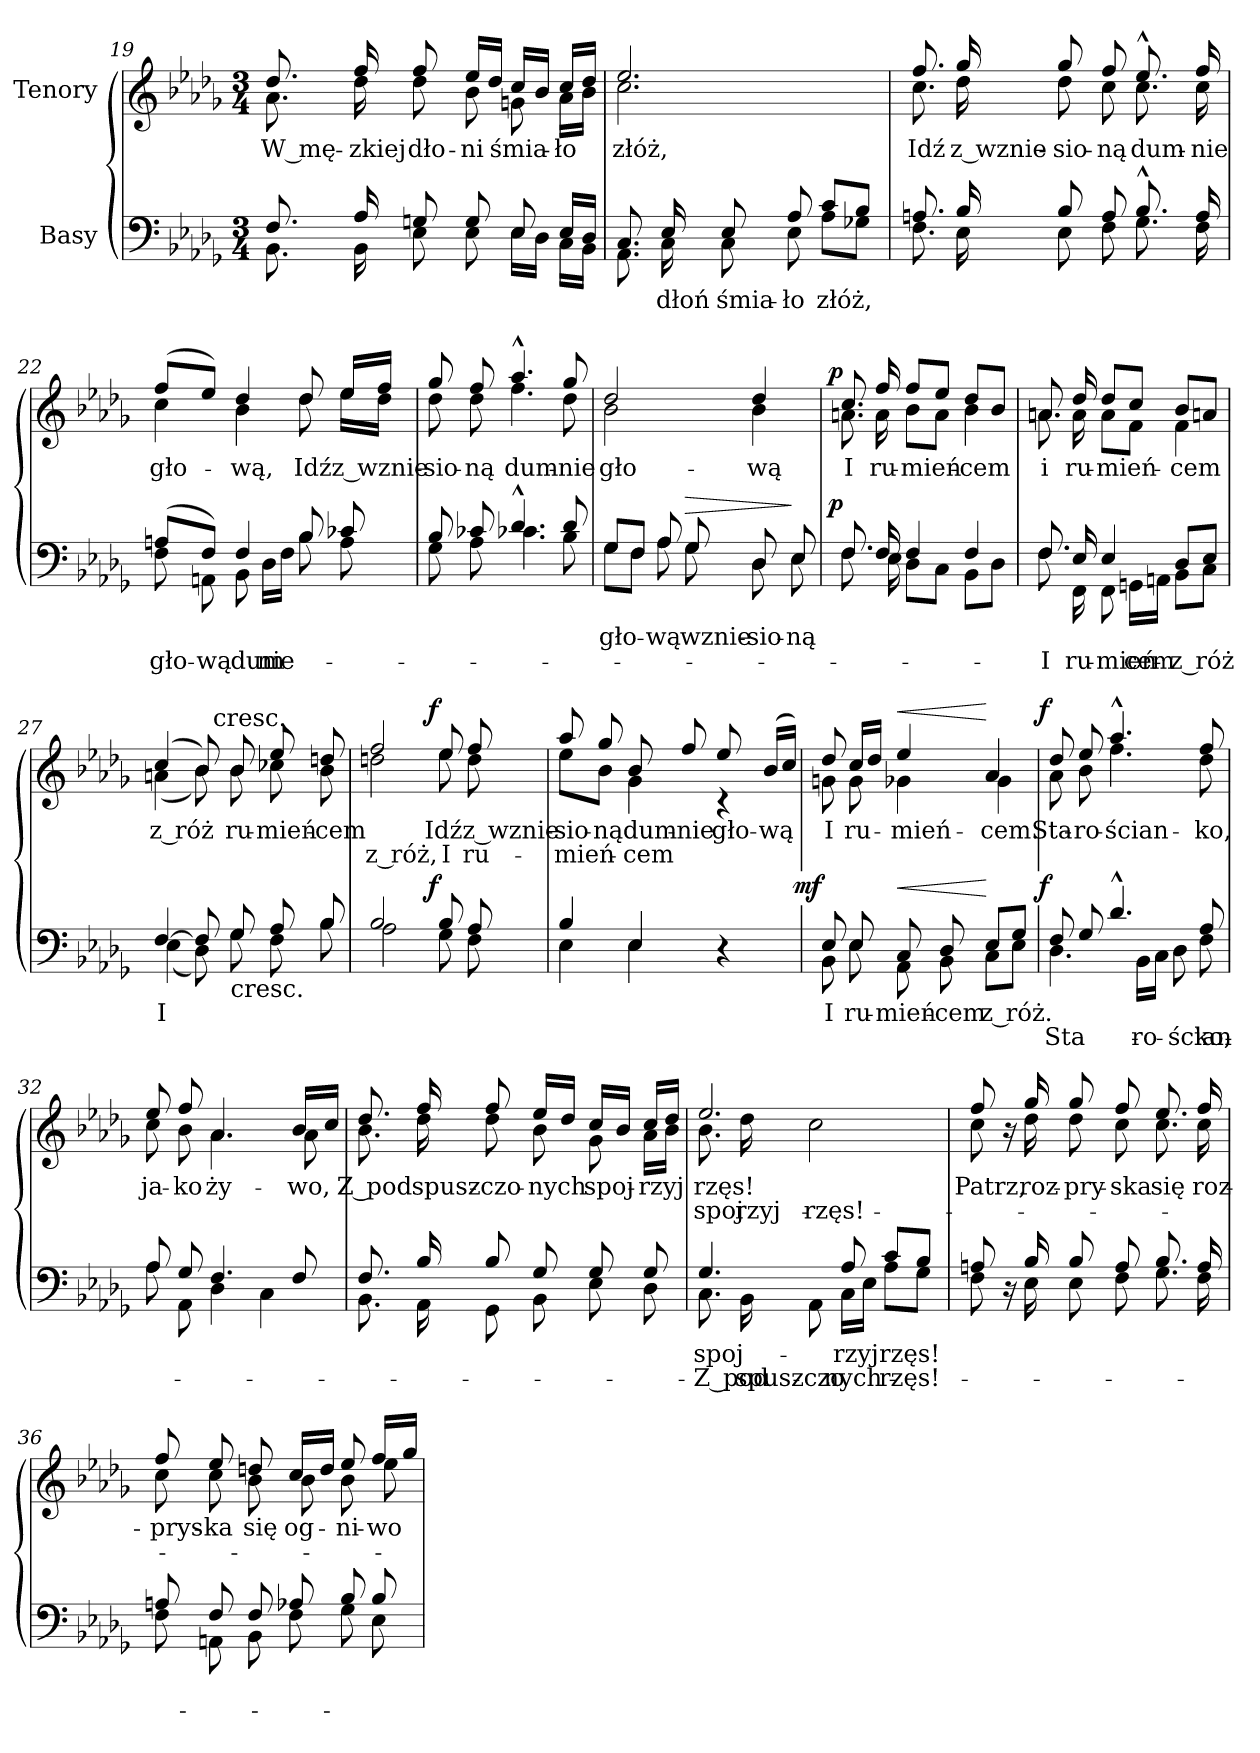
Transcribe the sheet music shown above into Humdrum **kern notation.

**kern	**text	**text	**dynam	**kern	**text	**text	**dynam
*part2	*part2	*part2	*part2	*part1	*part1	*part1	*part1
*staff2	*staff2	*staff2	*staff2	*staff1	*staff1	*staff1	*staff1
*I"Basy	*	*	*	*I"Tenory	*	*	*
*clefF4	*	*	*	*	*	*	*
*	*	*	*	*ITrd8c12	*	*	*
*k[b-e-a-d-g-]	*	*	*	*k[b-e-a-d-g-]	*	*	*
*M3/4	*	*	*	*M3/4	*	*	*
=19	=19	=19	=19	=19	=19	=19	=19
*^	*	*	*	*^	*	*	*
8.F/	8.BB-\	.	.	.	8.d-/	8.A-\	W mę-	.	.
16A-/	16BB-\	.	.	.	16f/	16d-\	-zkiej	.	.
8Gn/	8E-\	.	.	.	8f/	8d-\	dło-	.	.
8G/	8E-\	.	.	.	16e-/LL	8B-\	-ni	.	.
.	.	.	.	.	16d-/JJ	.	.	.	.
8E-/	16E-\LL	.	.	.	16c/LL	8Gn\	śmia-	.	.
.	16D-\JJ	.	.	.	16B-/JJ	.	.	.	.
16E-/LL	16C\LL	.	.	.	16c/LL	16A-\LL	-ło	.	.
16D-/JJ	16BB-\JJ	.	.	.	16d-/JJ	16B-\JJ	.	.	.
=20	=20	=20	=20	=20	=20	=20	=20	=20	=20
8.C/	8.AA-\	.	.	.	2.e-/	2.c\	złóż,	.	.
16E-/	16C\	dłoń	.	.	.	.	.	.	.
8E-/	8C\	śmia-	.	.	.	.	.	.	.
8A-/	8E-\	-ło	.	.	.	.	.	.	.
8c/L	8A-\L	złóż,	.	.	.	.	.	.	.
8B-/J	8G-X\J	.	.	.	.	.	.	.	.
=21	=21	=21	=21	=21	=21	=21	=21	=21	=21
8.An/	8.F\	.	.	.	8.f/	8.c\	Idź	.	.
16B-/	16E-\	.	.	.	16g-/	16d-\	z wznie-	.	.
8B-/	8E-\	.	.	.	8g-/	8d-\	-sio-	.	.
8A/	8F\	.	.	.	8f/	8c\	-ną	.	.
8.B-^^/	8.G-\	.	.	.	8.e-^^/	8.c\	dum-	.	.
16A/	16F\	.	.	.	16f/	16c\	-nie	.	.
=22	=22	=22	=22	=22	=22	=22	=22	=22	=22
(8An/L	8F\	.	gło-	.	(<8f/L	4c\	gło-	.	.
8F/J)	8AAn\	.	-wą	.	8e-/J)	.	.	.	.
4F/	8BB-\	.	dum-	.	4d-/	4B-\	-wą,	.	.
.	16D-\LL	.	-nie	.	.	.	.	.	.
.	16F\JJ	.	.	.	.	.	.	.	.
8B-/	8B-\	.	.	.	8d-/	8d-\	Idź	.	.
8c-X/	8A\	.	.	.	16e-/LL	16e-\LL	z wznie-	.	.
.	.	.	.	.	16f/JJ	16d-\JJ	.	.	.
=23	=23	=23	=23	=23	=23	=23	=23	=23	=23
8B-/	8G-\	.	.	.	8g-/	8d-\	-sio-	.	.
8c-X/	8A-\	.	.	.	8f/	8d-\	-ną	.	.
4.d-^^/	4.c-X\	.	.	.	4.a-^^/	4.f\	dum-	.	.
8d-/	8B-\	.	.	.	8g-/	8d-\	-nie	.	.
=24	=24	=24	=24	=24	=24	=24	=24	=24	=24
8G-/L	8G-\L	gło-	.	.	2d-/	2B-\	gło-	.	.
8F/J	8F\J	.	.	.	.	.	.	.	.
8A-/	8A-\	-wą	.	.	.	.	.	.	.
!	!	!	!	!LO:HP:a	!	!	!	!	!
8G-/	8G-\	wznie-	.	>	.	.	.	.	.
8D-/	8D-\	-sio-	.	.	4d-/	4B-\	-wą	.	.
8E-/	8E-\	-ną	.	]	.	.	.	.	.
=25	=25	=25	=25	=25	=25	=25	=25	=25	=25
!	!	!	!	!LO:DY:b:rj	!	!	!	!	!LO:DY:a:rj
8.F/	8.F\	.	.	p	8.c/	8.An\	I	.	p
16F/	16E-\	.	.	.	16f/	16A\	ru-	.	.
4F/	8D-\L	.	.	.	8f/L	8B-\L	-mień-	.	.
.	8C\J	.	.	.	8e-/J	8A\J	.	.	.
4F/	8BB-\L	.	.	.	8d-/L	4B-\	-cem	.	.
.	8D-\J	.	.	.	8B-/J	.	.	.	.
=26	=26	=26	=26	=26	=26	=26	=26	=26	=26
8.F/	8.F\	.	I	.	8.An/	8.An\	i	.	.
16E-/	16FF\	.	ru-	.	16d-/	16A\	ru-	.	.
4E-/	8FF\	.	-mień-	.	8d-/L	8A\L	-mień-	.	.
.	16GGn\LL	.	-cem	.	8c/J	8F\J	.	.	.
.	16AAn\JJ	.	.	.	.	.	.	.	.
8D-/L	8BB-\L	.	z róż	.	8B-/L	4F\	-cem	.	.
8E-/J	8C\J	.	.	.	8An/J	.	.	.	.
=27	=27	=27	=27	=27	=27	=27	=27	=27	=27
*	*	*	*	*	*	*^	*	*	*
[4F/	(4E-\	I	.	.	(4c/	(4An\	4ryy	z róż	.	.
8F/]	8D-\)	.	.	.	8B-/)	8B-\)	16ryy	.	.	.
!	!	!	!	!	!	!	!LO:TX:a:t=cresc.	!	!	!
.	.	.	.	.	.	.	4..ryy	.	.	.
!LO:TX:b:t=cresc.	!	!	!	!	!	!	!	!	!	!
8G-/	8G-\	.	.	.	8B-/	8B-\	.	ru-	.	.
8A-/	8F\	.	.	.	8e-/	8c-X\	.	-mień-	.	.
8B-/	8B-\	.	.	.	8dn/	8B-\	.	-cem	.	.
*	*	*	*	*	*	*v	*v	*	*	*
=28	=28	=28	=28	=28	=28	=28	=28	=28	=28
2B-/	2A-\	.	.	.	2f/	2dn\	.	z róż,	.
!	!	!	!	!LO:DY:b:rj	!	!	!	!	!LO:DY:b:rj
8B-/	8G-\	.	.	f	8e-/	8e-\	Idź	I	f
8A-/	8F\	.	.	.	8f/	8d\	z wznie-	ru-	.
=29	=29	=29	=29	=29	=29	=29	=29	=29	=29
4B-/	4E-\	.	.	.	8a-/	8e-\L	-sio-	-mień-	.
.	.	.	.	.	8g-/	8B-\J	-ną	.	.
4E-/	4E-\	.	.	.	8B-/	4G-\	dum-	-cem	.
.	.	.	.	.	8f/	.	-nie	.	.
4r	4ryy	.	.	.	8e-/	4r	gło-	.	.
.	.	.	.	.	(16B-/LL	.	-wą	.	.
.	.	.	.	.	16c/JJ)	.	.	.	.
=30	=30	=30	=30	=30	=30	=30	=30	=30	=30
!	!	!	!	!LO:DY:a:rj	!	!	!	!	!LO:DY:a:rj
!	!	!	!	!	!	!	!	!	!LO:DY:n=1:b:rj
8E-/	8BB-\	I	.	mf	8d-/	8Gn\	I	.	mf mf
8E-/	8E-\	ru-	.	.	16c/LL	8G\	ru-	.	.
.	.	.	.	.	16d-/JJ	.	.	.	.
!	!	!	!	!LO:HP:a	!	!	!	!	!LO:HP:a
!	!	!	!	!	!	!	!	!	!LO:HP:n=1:b
8C/	8AA-\	-mień-	.	<	4e-/	4G-X\	-mień-	.	< <
8D-/	8BB-\	-cem	.	.	.	.	.	.	.
8E-/L	8C\L	z róż.	.	[	4A-/	4G-\	-cem.	.	[ [
8G-/J	8E-\J	.	.	.	.	.	.	.	.
=31	=31	=31	=31	=31	=31	=31	=31	=31	=31
!	!	!	!	!LO:DY:b:rj	!	!	!	!	!LO:DY:b:rj
8F/	4.D-\	.	Sta-	f	8d-/	8A-\	Sta-	.	f
8G-/	.	.	.	.	8e-/	8B-\	-ro-	.	.
4.d-^^/	.	.	.	.	4.a-^^/	4.f\	-ścian-	.	.
.	16BB-\LL	.	-ro-	.	.	.	.	.	.
.	16C\JJ	.	.	.	.	.	.	.	.
.	8D-\	.	-ścian-	.	.	.	.	.	.
8A-/	8F\	.	-ko,	.	8f/	8d-\	-ko,	.	.
=32	=32	=32	=32	=32	=32	=32	=32	=32	=32
8A-/	8A-\	.	.	.	8e-/	8c\	ja-	.	.
8G-/	8AA-\	.	.	.	8f/	8B-\	-ko	.	.
4.F/	4D-\	.	.	.	4.A-/	4.A-\	ży-	.	.
.	4C\	.	.	.	.	.	.	.	.
8F/	.	.	.	.	16B-/LL	8A-\	-wo,	.	.
.	.	.	.	.	16c/JJ	.	.	.	.
=33	=33	=33	=33	=33	=33	=33	=33	=33	=33
8.F/	8.BB-\	.	.	.	8.d-/	8.B-\	Z pod	.	.
16B-/	16AA-\	.	.	.	16f/	16d-\	spusz-	.	.
8B-/	8GG-\	.	.	.	8f/	8d-\	-czo-	.	.
8G-/	8BB-\	.	.	.	16e-/LL	8B-\	-nych	.	.
.	.	.	.	.	16d-/JJ	.	.	.	.
8G-/	8E-\	.	.	.	16c/LL	8G-\	spoj-	.	.
.	.	.	.	.	16B-/JJ	.	.	.	.
8G-/	8D-\	.	.	.	16c/LL	16A-\LL	-rzyj	.	.
.	.	.	.	.	16d-/JJ	16B-\JJ	.	.	.
=34	=34	=34	=34	=34	=34	=34	=34	=34	=34
4.G-/	8.C\	spoj-	Z pod	.	2.e-/	8.B-\	rzęs!	spoj-	.
.	16BB-\	.	spusz-	.	.	16d-\	.	-rzyj	.
.	8AA-\	.	-czo-	.	.	2c\	.	rzęs!	.
8A-/	16C\LL	-rzyj	-nych	.	.	.	.	.	.
.	16E-\JJ	.	.	.	.	.	.	.	.
8c/L	8A-\L	rzęs!	rzęs!	.	.	.	.	.	.
8B-/J	8G-\J	.	.	.	.	.	.	.	.
=35	=35	=35	=35	=35	=35	=35	=35	=35	=35
8An/	8F\	.	.	.	8f/	8c\	Patrz,	.	.
16r	16ryy	.	.	.	16r	16ryy	.	.	.
16B-/	16E-\	.	.	.	16g-/	16d-\	roz-	.	.
8B-/	8E-\	.	.	.	8g-/	8d-\	-pry-	.	.
8A/	8F\	.	.	.	8f/	8c\	-ska	.	.
8.B-/	8.G-\	.	.	.	8.e-/	8.c\	się	.	.
16A/	16F\	.	.	.	16f/	16c\	roz-	.	.
=36	=36	=36	=36	=36	=36	=36	=36	=36	=36
8An/	8F\	.	.	.	8f/	8c\	-prys-	.	.
8F/	8AAn\	.	.	.	8e-/	8c\	-ka	.	.
8F/	8BB-\	.	.	.	8dn/	8B-\	się	.	.
8A-X/	8F\	.	.	.	16c/LL	8B-\	og-	.	.
.	.	.	.	.	16d/JJ	.	.	.	.
8B-/	8G-\	.	.	.	8e-/	8B-\	-ni-	.	.
8B-/	8E-\	.	.	.	16f/LL	8e-\	-wo	.	.
.	.	.	.	.	16g-/JJ	.	.	.	.
*v	*v	*	*	*	*	*	*	*	*
*	*	*	*	*v	*v	*	*	*
=	=	=	=	=	=	=	=
*-	*-	*-	*-	*-	*-	*-	*-
